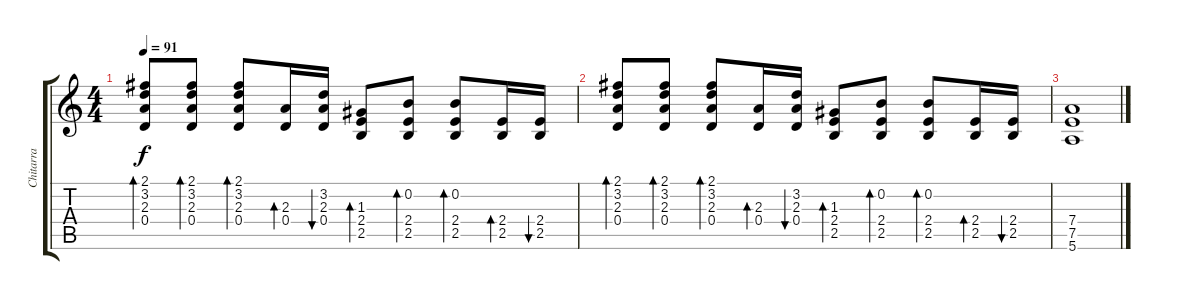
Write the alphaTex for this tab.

\track ("Chitarra" "Chitarra") {instrument acousticguitarsteel}
\staff {score tabs}
\tuning (E4 B3 G3 D3 A2 E2) {hide}
\ts (4 4)
\tempo 91
\clef g2
\ks c
(2.1 3.2 2.3 0.4).8{bd 60 dy f} (2.1 3.2 2.3 0.4).8{bd 60} (2.1 3.2 2.3 0.4).8{bd 60} (2.3 0.4).16{bd 60} (3.2 2.3 0.4).16{bu 60} (1.3 2.4 2.5).8{bd 60} (0.2 2.4 2.5).8{bd 60 volume 10} (0.2 2.4 2.5).8{bd 60} (2.4 2.5).16{bd 60 volume 13} (2.4 2.5).16{bu 60} |
(2.1 3.2 2.3 0.4).8{bd 60} (2.1 3.2 2.3 0.4).8{bd 60} (2.1 3.2 2.3 0.4).8{bd 60} (2.3 0.4).16{bd 60} (3.2 2.3 0.4).16{bu 60} (1.3 2.4 2.5).8{bd 60} (0.2 2.4 2.5).8{bd 60} (0.2 2.4 2.5).8{bd 60} (2.4 2.5).16{bd 60} (2.4 2.5).16{bu 60} |
(7.4 7.5 5.6).1
